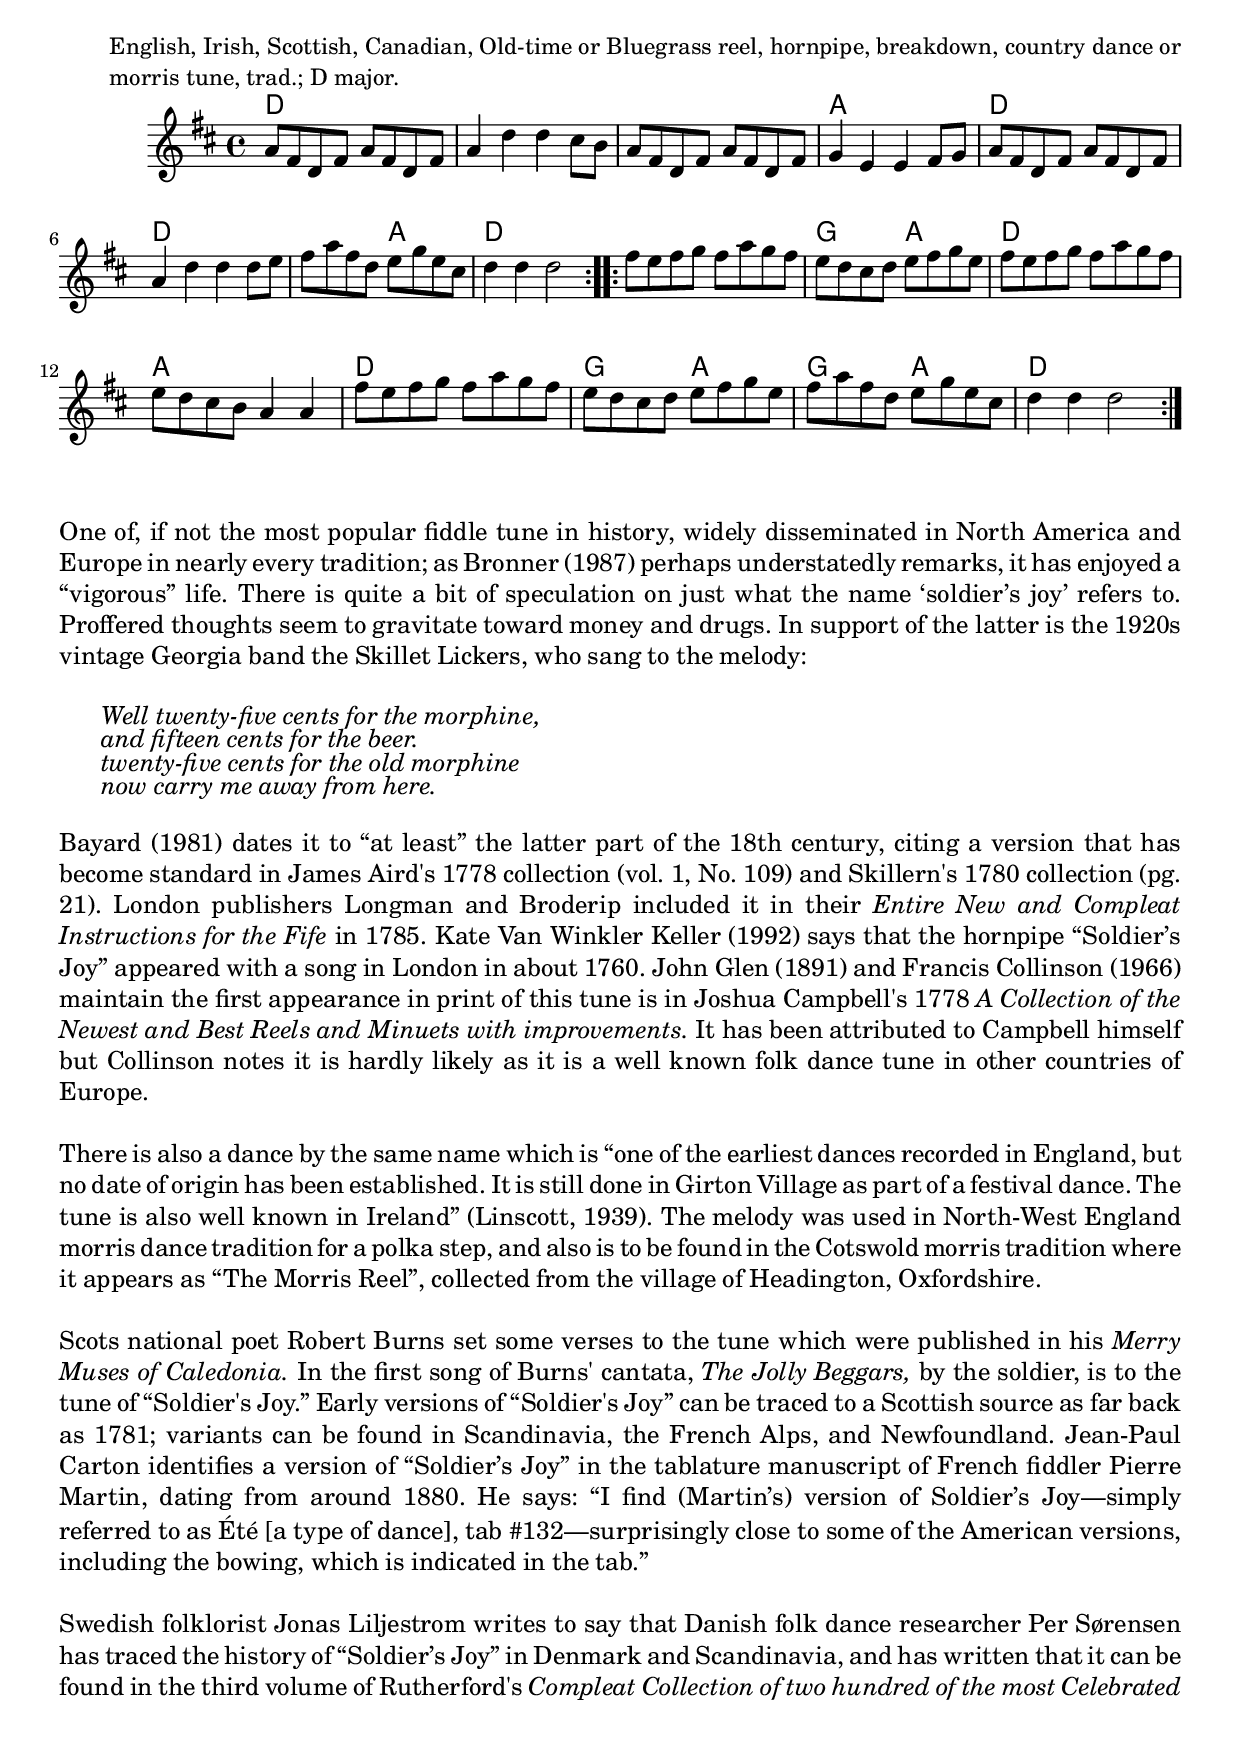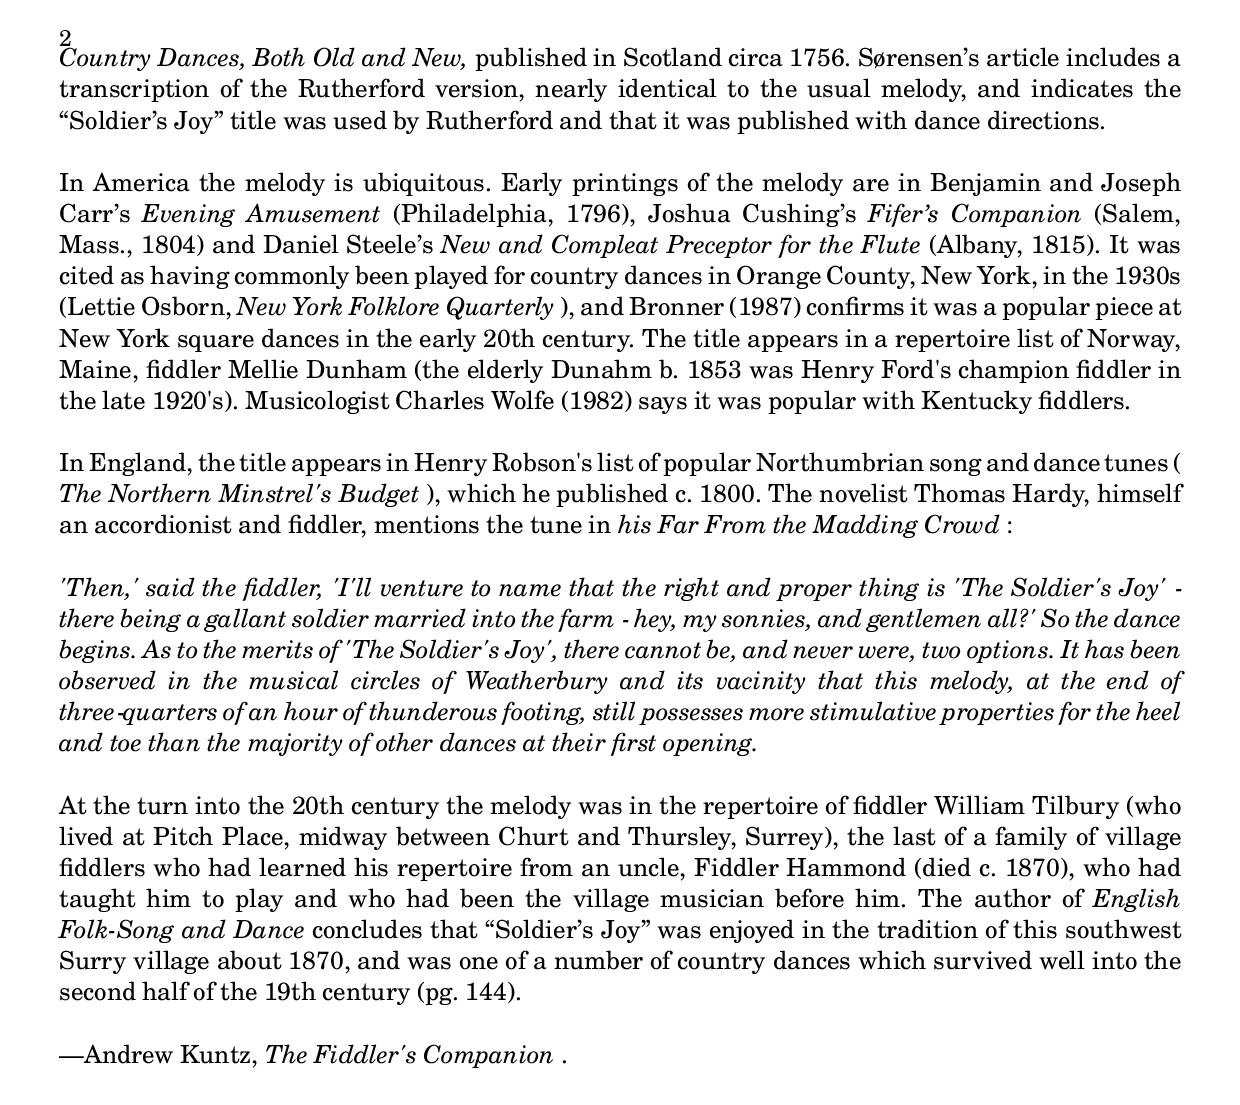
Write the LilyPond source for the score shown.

\version "2.18.2"
\include "util.ly"

\tocItem \markup "Soldier's Joy"

\score {
  <<
    \relative a' {
      \time 4/4
      \key d \major

      \repeat volta 2 {
        a8 fis d fis a fis d fis |
        a4 d d cis8 b |
        a8 fis d fis a fis d fis |
        g4 e e fis8 g |

        a8 fis d fis a fis d fis |
        a4 d d d8 e |
        fis8 a fis d e g e cis |
        d4 d d2 |
      }

      \repeat volta 2 {
        fis8 e fis g fis a g fis |
        e8 d cis d e fis g e |
        fis8 e fis g fis a g fis |
        e8 d cis b a4 a |

        fis'8 e fis g fis a g fis |
        e8 d cis d e fis g e |
        fis8 a fis d e g e cis |
        d4 d d2 |
      }
    }

    \chords {
      \time 4/4
      \set chordChanges = ##t

      \repeat volta 2 {
        d1 | d1 | d1 | a1 |
        d1 | d1 | d2 a2 | d1 |
      }
      \repeat volta 2 {
        d1 | g2 a2 | d1 | a1 |
        d1 | g2 a2 | g2 a2 | d1 |
      }
    }
  >>

  \header {
    title = "Soldier's Joy"
    opus = \markup {
      \wordwrap { English, Irish, Scottish, Canadian, Old-time or Bluegrass reel, hornpipe, breakdown, country dance or morris tune, trad.; D major. }
    }
  }
}

\markuplist {
  \paragraph {
    One of, if not the most popular fiddle tune in history, widely disseminated in North America
    and Europe in nearly every tradition; as Bronner (1987) perhaps understatedly remarks, it has
    enjoyed a “vigorous” life. There is quite a bit of speculation on just what the name
    ‘soldier’s joy’ refers to. Proffered thoughts seem to gravitate toward money and drugs.
    In support of the latter is the 1920s vintage Georgia band the Skillet Lickers,
    who sang to the melody:
  }

  \lyric {Well twenty-five cents for the morphine,}
  \lyric {and fifteen cents for the beer.}
  \lyric {twenty-five cents for the old morphine}
  \lyric {now carry me away from here.}
  \vspace #1

  \paragraph {
    Bayard (1981) dates it to “at least” the latter part of the 18th century, citing a version
    that has become standard in James Aird's 1778 collection (vol. 1, No. 109) and Skillern's
    1780 collection (pg. 21). London publishers Longman and Broderip included it in their
    \italic{Entire New and Compleat Instructions for the Fife} in 1785. Kate Van Winkler Keller
    (1992) says that the hornpipe “Soldier’s Joy” appeared with a song in London in about 1760.
    John Glen (1891) and Francis Collinson (1966) maintain the first appearance in print of this
    tune is in Joshua Campbell's 1778
    \italic{A Collection of the Newest and Best Reels and Minuets with improvements.}
    It has been attributed to Campbell himself but Collinson notes it is hardly likely as it is
    a well known folk dance tune in other countries of Europe.
  }
  \paragraph {
    There is also a dance by the same name which is “one of the earliest dances recorded in
    England, but no date of origin has been established. It is still done in Girton Village
    as part of a festival dance. The tune is also well known in Ireland” (Linscott, 1939).
    The melody was used in North‑West England morris dance tradition for a polka step, and
    also is to be found in the Cotswold morris tradition where it appears as “The Morris Reel”,
    collected from the village of Headington, Oxfordshire.
  }
  \paragraph {
    Scots national poet Robert Burns set some verses to the tune which were published in his
    \italic{Merry Muses of Caledonia.} In the first song of Burns' cantata,
    \italic{The Jolly Beggars,} by the soldier, is to the tune of “Soldier's Joy.” Early versions
    of “Soldier's Joy” can be traced to a Scottish source as far back as 1781; variants can be
    found in Scandinavia, the French Alps, and Newfoundland.
    Jean-Paul Carton identifies a version of “Soldier’s Joy” in the tablature manuscript of
    French fiddler Pierre Martin, dating from around 1880. He says: “I find (Martin’s) version
    of Soldier’s Joy—simply referred to as Été [a type of dance], tab "#132—surprisingly" close
    to some of the American versions, including the bowing, which is indicated in the tab.”
  }
  \paragraph {
    Swedish folklorist Jonas Liljestrom writes to say that Danish folk dance researcher
    Per Sørensen has traced the history of “Soldier’s Joy” in Denmark and Scandinavia,
    and has written that it can be found in the third volume of Rutherford's
    \italic{Compleat Collection of two hundred of the most Celebrated Country Dances, Both Old and New,}
    published in Scotland circa 1756. Sørensen’s article includes a transcription of the
    Rutherford version, nearly identical to the usual melody, and indicates the “Soldier’s Joy”
    title was used by Rutherford and that it was published with dance directions.
  }
  \paragraph {
    In America the melody is ubiquitous. Early printings of the melody are in Benjamin and
    Joseph Carr’s \italic{Evening Amusement} (Philadelphia, 1796), Joshua Cushing’s
    \italic{Fifer’s Companion} (Salem, Mass., 1804) and Daniel Steele’s
    \italic{New and Compleat Preceptor for the Flute} (Albany, 1815). It was cited as having
    commonly been played for country dances in Orange County, New York, in the 1930s
    (Lettie Osborn, \italic{New York Folklore Quarterly}), and Bronner (1987) confirms it
    was a popular piece at New York square dances in the early 20th century. The title
    appears in a repertoire list of Norway, Maine, fiddler Mellie Dunham (the elderly
    Dunahm {b. 1853} was Henry Ford's champion fiddler in the late 1920's). Musicologist
    Charles Wolfe (1982) says it was popular with Kentucky fiddlers.
  }
  \paragraph {
    In England, the title appears in Henry Robson's list of popular Northumbrian song
    and dance tunes (\italic{The Northern Minstrel's Budget}), which he published c. 1800.
    The novelist Thomas Hardy, himself an accordionist and fiddler, mentions the tune in
    \italic{his Far From the Madding Crowd}:
  }
  \paragraph {
    \italic {
    'Then,' said the fiddler, 'I'll venture to name that the right
    and proper thing is 'The Soldier's Joy' ‑ there being a
    gallant soldier married into the farm ‑ hey, my sonnies,
    and gentlemen all?' So the dance begins. As to the merits
    of 'The Soldier's Joy', there cannot be, and never were,
    two options. It has been observed in the musical circles
    of Weatherbury and its vacinity that this melody, at the
    end of three‑quarters of an hour of thunderous footing,
    still possesses more stimulative properties for the heel
    and toe than the majority of other dances at their first opening.
    }
  }
  \paragraph {
    At the turn into the 20th century the melody was in the repertoire of fiddler
    William Tilbury (who lived at Pitch Place, midway between Churt and Thursley, Surrey),
    the last of a family of village fiddlers who had learned his repertoire from an uncle,
    Fiddler Hammond (died c. 1870), who had taught him to play and who had been the village
    musician before him. The author of \italic{English Folk-Song and Dance} concludes that
    “Soldier’s Joy” was enjoyed in the tradition of this southwest Surry village about 1870,
    and was one of a number of country dances which survived well into the second half of
    the 19th century (pg. 144).
  }
  \paragraph {
    —Andrew Kuntz, \italic{The Fiddler's Companion}.
  }
}